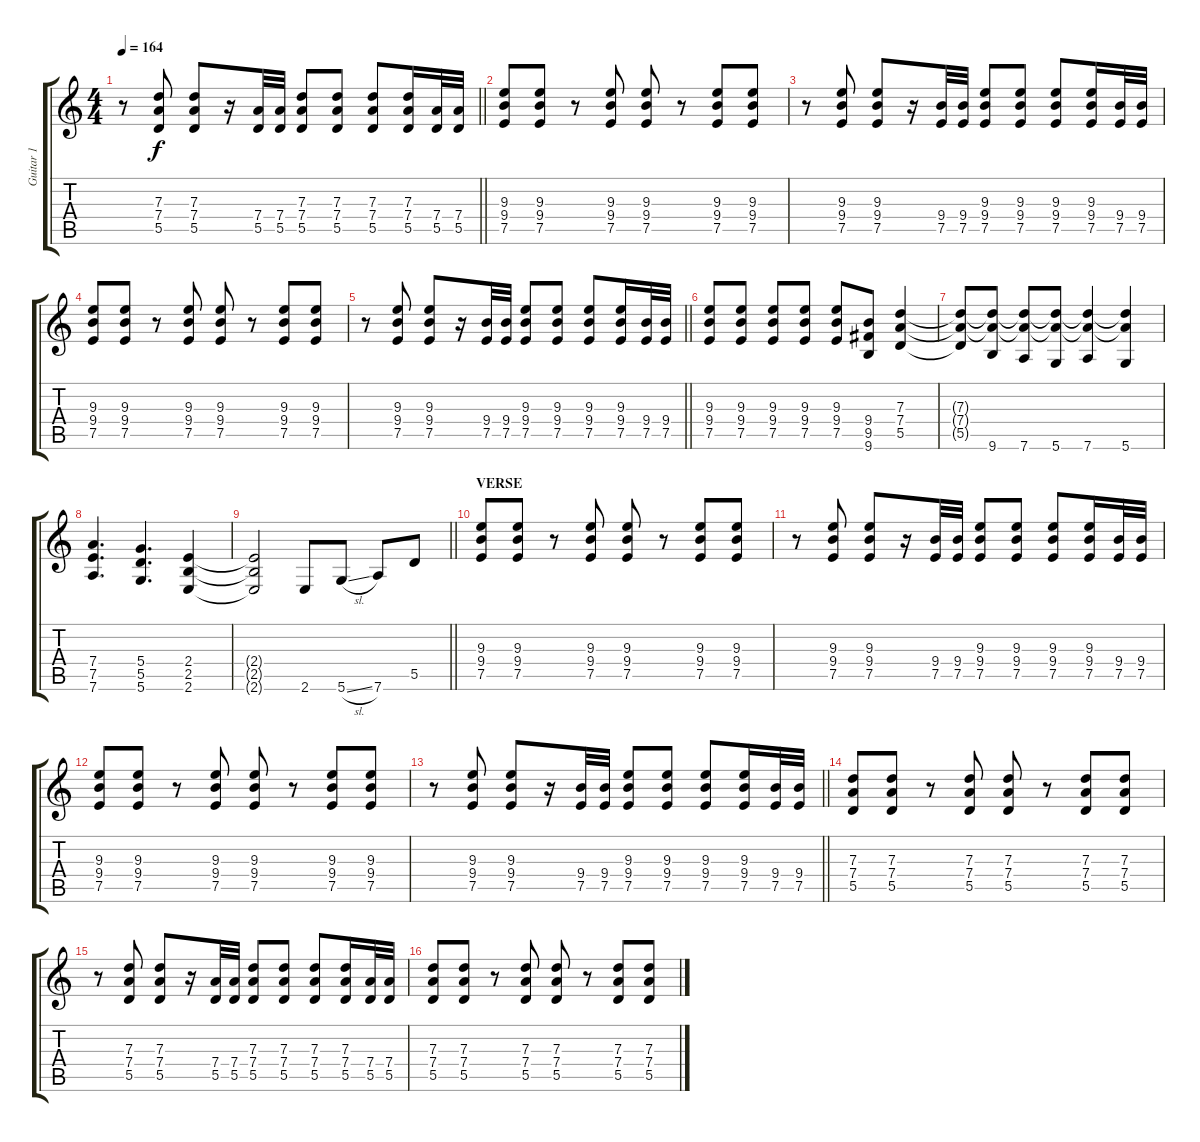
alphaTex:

\track ("Guitar 1" "Guitar 1") {instrument distortionguitar}
\staff {score tabs}
\tuning (E4 B3 G3 D3 A2 D2) {hide}
\ts (4 4)
\tempo 164
\clef g2
\barLineRight lightlight
\ks c
r.8{dy f} (7.3 7.4 5.5).8 (7.3 7.4 5.5).8 r.16 (7.4 5.5).32 (7.4 5.5).32 (7.3 7.4 5.5).8 (7.3 7.4 5.5).8 (7.3 7.4 5.5).8 (7.3 7.4 5.5).16 (7.4 5.5).32 (7.4 5.5).32 |
(9.3 9.4 7.5).8 (9.3 9.4 7.5).8 r.8 (9.3 9.4 7.5).8 (9.3 9.4 7.5).8 r.8 (9.3 9.4 7.5).8 (9.3 9.4 7.5).8 |
r.8 (9.3 9.4 7.5).8 (9.3 9.4 7.5).8 r.16 (9.4 7.5).32 (9.4 7.5).32 (9.3 9.4 7.5).8 (9.3 9.4 7.5).8 (9.3 9.4 7.5).8 (9.3 9.4 7.5).16 (9.4 7.5).32 (9.4 7.5).32 |
(9.3 9.4 7.5).8 (9.3 9.4 7.5).8 r.8 (9.3 9.4 7.5).8 (9.3 9.4 7.5).8 r.8 (9.3 9.4 7.5).8 (9.3 9.4 7.5).8 |
\barLineRight lightlight
r.8 (9.3 9.4 7.5).8 (9.3 9.4 7.5).8 r.16 (9.4 7.5).32 (9.4 7.5).32 (9.3 9.4 7.5).8 (9.3 9.4 7.5).8 (9.3 9.4 7.5).8 (9.3 9.4 7.5).16 (9.4 7.5).32 (9.4 7.5).32 |
(9.3 9.4 7.5).8 (9.3 9.4 7.5).8 (9.3 9.4 7.5).8 (9.3 9.4 7.5).8 (9.3 9.4 7.5).8 (9.4 9.5 9.6).8 (7.3 7.4 5.5).4 |
(7.3{t} 7.4{t} 5.5{t}).8 (7.3{t} 7.4{t} 9.6).8 (7.3{t} 7.4{t} 7.6).8 (7.3{t} 7.4{t} 5.6).8 (7.3{t} 7.4{t} 7.6).4 (7.3{t} 7.4{t} 5.6).4 |
(7.4 7.5 7.6).4{d} (5.4 5.5 5.6).4{d} (2.4 2.5 2.6).4 |
\barLineRight lightlight
(2.4{t} 2.5{t} 2.6{t}).2 2.6.8 5.6{sl}.8 7.6.8 5.5.8 |
\section ("" "VERSE")
(9.3 9.4 7.5).8 (9.3 9.4 7.5).8 r.8 (9.3 9.4 7.5).8 (9.3 9.4 7.5).8 r.8 (9.3 9.4 7.5).8 (9.3 9.4 7.5).8 |
r.8 (9.3 9.4 7.5).8 (9.3 9.4 7.5).8 r.16 (9.4 7.5).32 (9.4 7.5).32 (9.3 9.4 7.5).8 (9.3 9.4 7.5).8 (9.3 9.4 7.5).8 (9.3 9.4 7.5).16 (9.4 7.5).32 (9.4 7.5).32 |
(9.3 9.4 7.5).8 (9.3 9.4 7.5).8 r.8 (9.3 9.4 7.5).8 (9.3 9.4 7.5).8 r.8 (9.3 9.4 7.5).8 (9.3 9.4 7.5).8 |
\barLineRight lightlight
r.8 (9.3 9.4 7.5).8 (9.3 9.4 7.5).8 r.16 (9.4 7.5).32 (9.4 7.5).32 (9.3 9.4 7.5).8 (9.3 9.4 7.5).8 (9.3 9.4 7.5).8 (9.3 9.4 7.5).16 (9.4 7.5).32 (9.4 7.5).32 |
(7.3 7.4 5.5).8 (7.3 7.4 5.5).8 r.8 (7.3 7.4 5.5).8 (7.3 7.4 5.5).8 r.8 (7.3 7.4 5.5).8 (7.3 7.4 5.5).8 |
r.8 (7.3 7.4 5.5).8 (7.3 7.4 5.5).8 r.16 (7.4 5.5).32 (7.4 5.5).32 (7.3 7.4 5.5).8 (7.3 7.4 5.5).8 (7.3 7.4 5.5).8 (7.3 7.4 5.5).16 (7.4 5.5).32 (7.4 5.5).32 |
(7.3 7.4 5.5).8 (7.3 7.4 5.5).8 r.8 (7.3 7.4 5.5).8 (7.3 7.4 5.5).8 r.8 (7.3 7.4 5.5).8 (7.3 7.4 5.5).8
